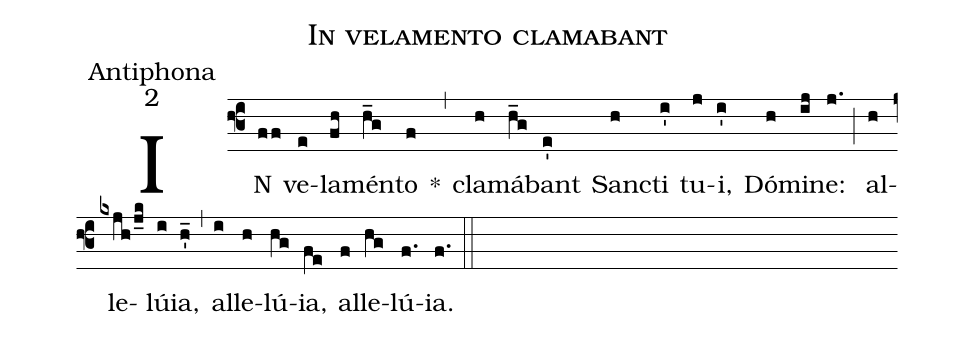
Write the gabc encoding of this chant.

name:In velamento clamabant;
office-part:Antiphona;
mode:2;
%%
(f3) IN(ff) ve(e)la(fh)mén(h_g)to(f) *(,) cla(h)má(h_g)bant(e') San(h)cti(i') tu(j)i,(i') Dó(h)mi(ij)ne:(j.) (;) al(h)le(kxjh/j_k)lú(i)ia,(h'_) (,) al(i)le(h)lú(hg)ia,(fe) al(f)le(hg)lú(f.)ia.(f.) (::)
